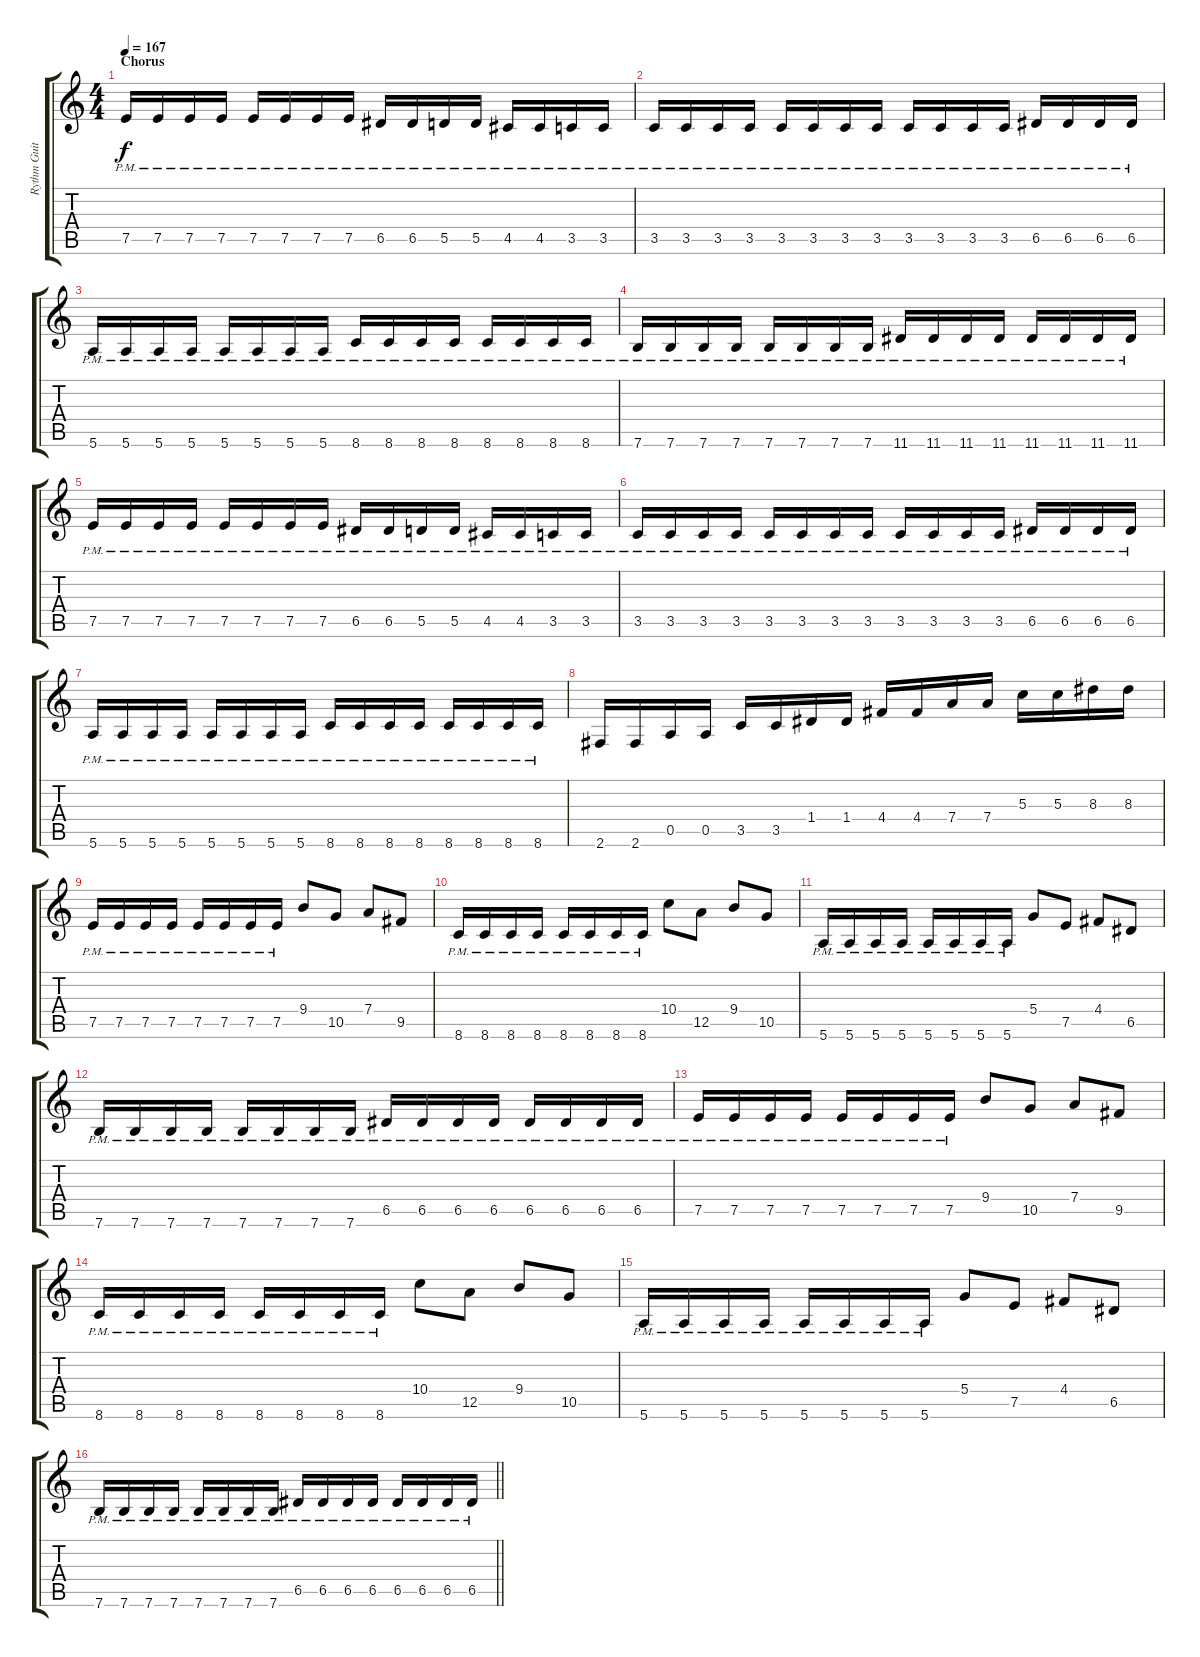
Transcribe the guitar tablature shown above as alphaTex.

\track ("Rythm Guitar" "Rythm Guit") {instrument distortionguitar}
\staff {score tabs}
\tuning (E4 B3 G3 D3 A2 E2) {hide}
\ts (4 4)
\section ("" "Chorus")
\tempo 167
\clef g2
\ks c
7.5{pm}.16{dy f} 7.5{pm}.16 7.5{pm}.16 7.5{pm}.16 7.5{pm}.16 7.5{pm}.16 7.5{pm}.16 7.5{pm}.16 6.5{pm}.16 6.5{pm}.16 5.5{pm}.16 5.5{pm}.16 4.5{pm}.16 4.5{pm}.16 3.5{pm}.16 3.5{pm}.16 |
3.5{pm}.16 3.5{pm}.16 3.5{pm}.16 3.5{pm}.16 3.5{pm}.16 3.5{pm}.16 3.5{pm}.16 3.5{pm}.16 3.5{pm}.16 3.5{pm}.16 3.5{pm}.16 3.5{pm}.16 6.5{pm}.16 6.5{pm}.16 6.5{pm}.16 6.5{pm}.16 |
5.6{pm}.16 5.6{pm}.16 5.6{pm}.16 5.6{pm}.16 5.6{pm}.16 5.6{pm}.16 5.6{pm}.16 5.6{pm}.16 8.6{pm}.16 8.6{pm}.16 8.6{pm}.16 8.6{pm}.16 8.6{pm}.16 8.6{pm}.16 8.6{pm}.16 8.6{pm}.16 |
7.6{pm}.16 7.6{pm}.16 7.6{pm}.16 7.6{pm}.16 7.6{pm}.16 7.6{pm}.16 7.6{pm}.16 7.6{pm}.16 11.6{pm}.16 11.6{pm}.16 11.6{pm}.16 11.6{pm}.16 11.6{pm}.16 11.6{pm}.16 11.6{pm}.16 11.6{pm}.16 |
7.5{pm}.16 7.5{pm}.16 7.5{pm}.16 7.5{pm}.16 7.5{pm}.16 7.5{pm}.16 7.5{pm}.16 7.5{pm}.16 6.5{pm}.16 6.5{pm}.16 5.5{pm}.16 5.5{pm}.16 4.5{pm}.16 4.5{pm}.16 3.5{pm}.16 3.5{pm}.16 |
3.5{pm}.16 3.5{pm}.16 3.5{pm}.16 3.5{pm}.16 3.5{pm}.16 3.5{pm}.16 3.5{pm}.16 3.5{pm}.16 3.5{pm}.16 3.5{pm}.16 3.5{pm}.16 3.5{pm}.16 6.5{pm}.16 6.5{pm}.16 6.5{pm}.16 6.5{pm}.16 |
5.6{pm}.16 5.6{pm}.16 5.6{pm}.16 5.6{pm}.16 5.6{pm}.16 5.6{pm}.16 5.6{pm}.16 5.6{pm}.16 8.6{pm}.16 8.6{pm}.16 8.6{pm}.16 8.6{pm}.16 8.6{pm}.16 8.6{pm}.16 8.6{pm}.16 8.6{pm}.16 |
2.6.16 2.6.16 0.5.16 0.5.16 3.5.16 3.5.16 1.4.16 1.4.16 4.4.16 4.4.16 7.4.16 7.4.16 5.3.16 5.3.16 8.3.16 8.3.16 |
7.5{pm}.16 7.5{pm}.16 7.5{pm}.16 7.5{pm}.16 7.5{pm}.16 7.5{pm}.16 7.5{pm}.16 7.5{pm}.16 9.4.8 10.5.8 7.4.8 9.5.8 |
8.6{pm}.16 8.6{pm}.16 8.6{pm}.16 8.6{pm}.16 8.6{pm}.16 8.6{pm}.16 8.6{pm}.16 8.6{pm}.16 10.4.8 12.5.8 9.4.8 10.5.8 |
5.6{pm}.16 5.6{pm}.16 5.6{pm}.16 5.6{pm}.16 5.6{pm}.16 5.6{pm}.16 5.6{pm}.16 5.6{pm}.16 5.4.8 7.5.8 4.4.8 6.5.8 |
7.6{pm}.16 7.6{pm}.16 7.6{pm}.16 7.6{pm}.16 7.6{pm}.16 7.6{pm}.16 7.6{pm}.16 7.6{pm}.16 6.5{pm}.16 6.5{pm}.16 6.5{pm}.16 6.5{pm}.16 6.5{pm}.16 6.5{pm}.16 6.5{pm}.16 6.5{pm}.16 |
7.5{pm}.16 7.5{pm}.16 7.5{pm}.16 7.5{pm}.16 7.5{pm}.16 7.5{pm}.16 7.5{pm}.16 7.5{pm}.16 9.4.8 10.5.8 7.4.8 9.5.8 |
8.6{pm}.16 8.6{pm}.16 8.6{pm}.16 8.6{pm}.16 8.6{pm}.16 8.6{pm}.16 8.6{pm}.16 8.6{pm}.16 10.4.8 12.5.8 9.4.8 10.5.8 |
5.6{pm}.16 5.6{pm}.16 5.6{pm}.16 5.6{pm}.16 5.6{pm}.16 5.6{pm}.16 5.6{pm}.16 5.6{pm}.16 5.4.8 7.5.8 4.4.8 6.5.8 |
\barLineRight lightlight
7.6{pm}.16 7.6{pm}.16 7.6{pm}.16 7.6{pm}.16 7.6{pm}.16 7.6{pm}.16 7.6{pm}.16 7.6{pm}.16 6.5{pm}.16 6.5{pm}.16 6.5{pm}.16 6.5{pm}.16 6.5{pm}.16 6.5{pm}.16 6.5{pm}.16 6.5{pm}.16
